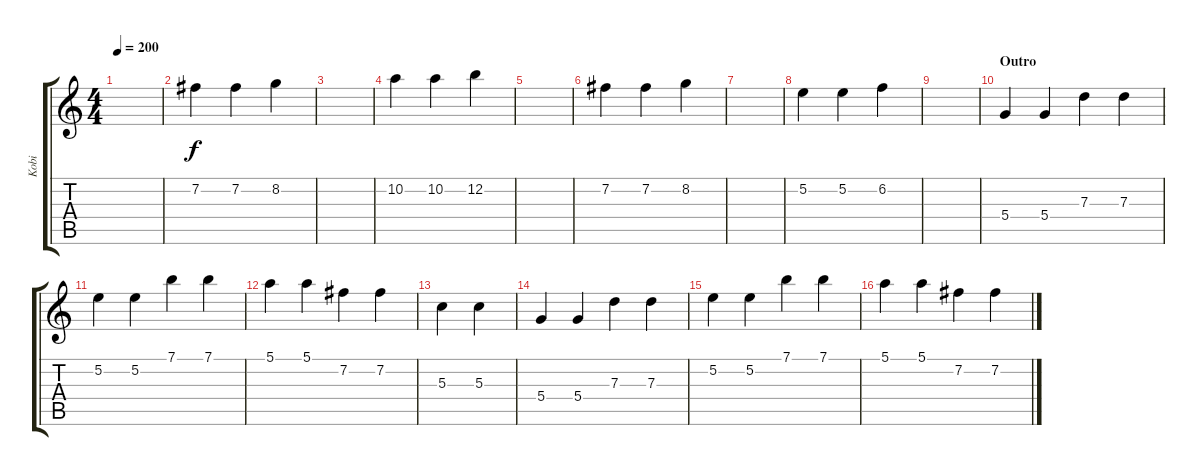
\track ("Kobi" "Kobi") {instrument acousticguitarsteel}
\staff {score tabs}
\tuning (E4 B3 G3 D3 A2 E2) {hide}
\ts (4 4)
\tempo 200
\clef g2
\ks c
|
7.2.4 7.2.4 8.2.4 |
|
10.2.4 10.2.4 12.2.4 |
|
7.2.4 7.2.4 8.2.4 |
|
5.2.4 5.2.4 6.2.4 |
|
\section ("" "Outro")
5.4.4 5.4.4 7.3.4 7.3.4 |
5.2.4 5.2.4 7.1.4 7.1.4 |
5.1.4 5.1.4 7.2.4 7.2.4 |
5.3.4 5.3.4 |
5.4.4 5.4.4 7.3.4 7.3.4 |
5.2.4 5.2.4 7.1.4 7.1.4 |
5.1.4 5.1.4 7.2.4 7.2.4
